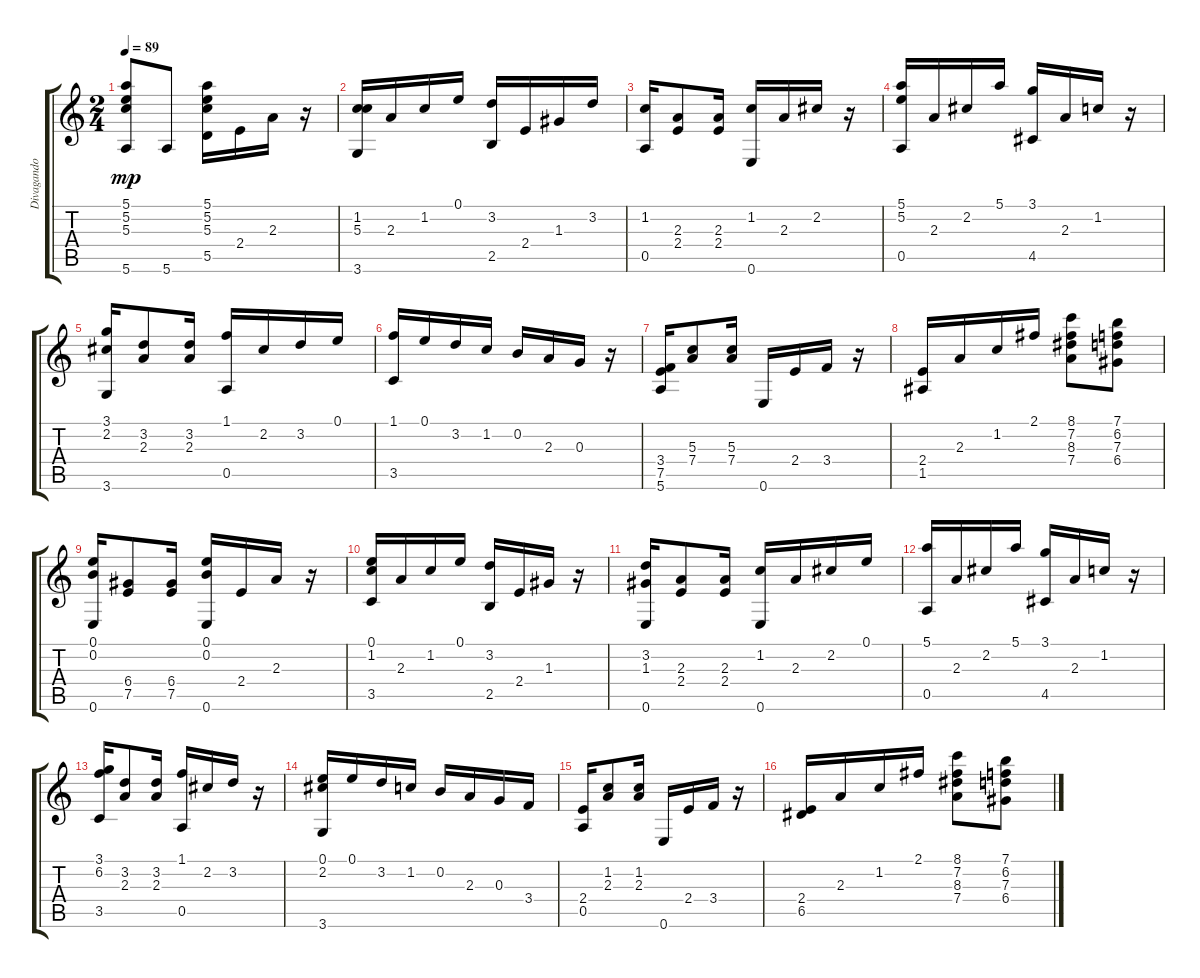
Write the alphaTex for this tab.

\track ("Divagando - Choro" "Divagando ") {instrument acousticguitarnylon}
\staff {score tabs}
\tuning (E4 B3 G3 D3 A2 E2) {hide}
\ts (2 4)
\tempo 89
\clef g2
\ks c
(5.1 5.2 5.3 5.6).8{dy mp} 5.6.8 (5.1 5.2 5.3 5.5).16 2.4.16 2.3.16 r.16 |
(1.2 5.3 3.6).16 2.3.16 1.2.16 0.1.16 (3.2 2.5).16 2.4.16 1.3.16 3.2.16 |
(1.2 0.5).16 (2.3 2.4).8 (2.3 2.4).16 (1.2 0.6).16 2.3.16 2.2.16 r.16 |
(5.1 5.2 0.5).16 2.3.16 2.2.16 5.1.16 (3.1 4.5).16 2.3.16 1.2.16 r.16 |
(3.1 2.2 3.6).16 (3.2 2.3).8 (3.2 2.3).16 (1.1 0.5).16 2.2.16 3.2.16 0.1.16 |
(1.1 3.5).16 0.1.16 3.2.16 1.2.16 0.2.16 2.3.16 0.3.16 r.16 |
(3.4 7.5 5.6).16 (5.3 7.4).8 (5.3 7.4).16 0.6.16 2.4.16 3.4.16 r.16 |
(2.4 1.5).16 2.3.16 1.2.16 2.1.16 (8.1 7.2 8.3 7.4).8 (7.1 6.2 7.3 6.4).8 |
(0.1 0.2 0.6).16 (6.4 7.5).8 (6.4 7.5).16 (0.1 0.2 0.6).16 2.4.16 2.3.16 r.16 |
(0.1 1.2 3.5).16 2.3.16 1.2.16 0.1.16 (3.2 2.5).16 2.4.16 1.3.16 r.16 |
(3.2 1.3 0.6).16 (2.3 2.4).8 (2.3 2.4).16 (1.2 0.6).16 2.3.16 2.2.16 0.1.16 |
(5.1 0.5).16 2.3.16 2.2.16 5.1.16 (3.1 4.5).16 2.3.16 1.2.16 r.16 |
(3.1 6.2 3.5).16 (3.2 2.3).8 (3.2 2.3).16 (1.1 0.5).16 2.2.16 3.2.16 r.16 |
(0.1 2.2 3.6).16 0.1.16 3.2.16 1.2.16 0.2.16 2.3.16 0.3.16 3.4.16 |
(2.4 0.5).16 (1.2 2.3).8 (1.2 2.3).16 0.6.16 2.4.16 3.4.16 r.16 |
(2.4 6.5).16 2.3.16 1.2.16 2.1.16 (8.1 7.2 8.3 7.4).8 (7.1 6.2 7.3 6.4).8
